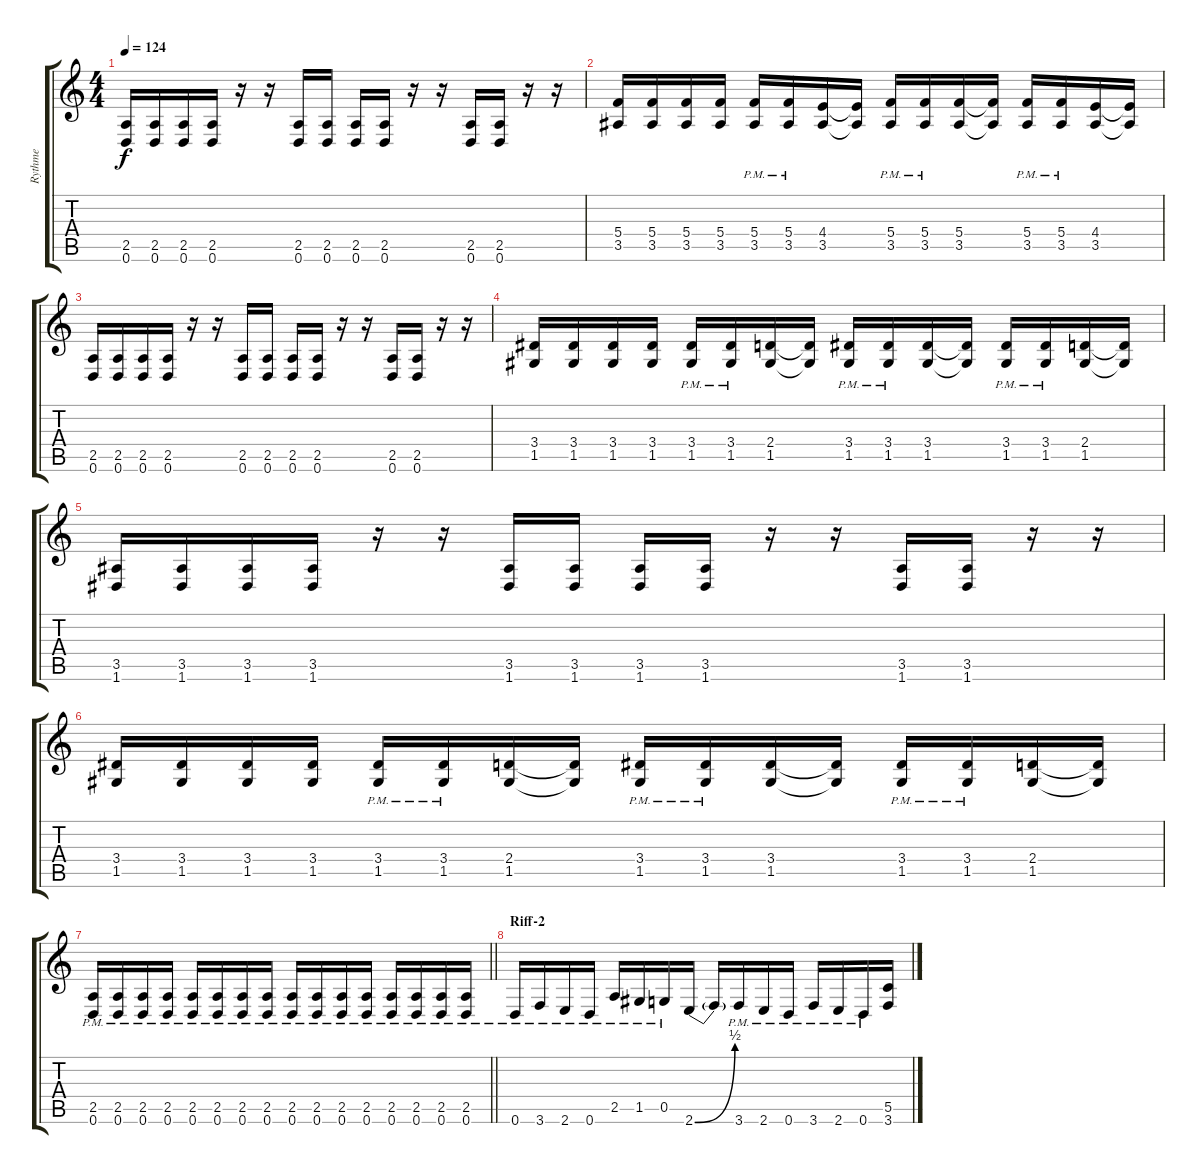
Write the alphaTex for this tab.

\track ("Rythme" "Rythme") {instrument distortionguitar}
\staff {score tabs}
\tuning (D4 A3 F3 C3 G2 D2) {hide}
\ts (4 4)
\tempo 124
\clef g2
\ks c
(2.5 0.6).16{dy f} (2.5 0.6).16 (2.5 0.6).16 (2.5 0.6).16 r.16 r.16 (2.5 0.6).16 (2.5 0.6).16 (2.5 0.6).16 (2.5 0.6).16 r.16 r.16 (2.5 0.6).16 (2.5 0.6).16 r.16 r.16 |
(5.4 3.5).16 (5.4 3.5).16 (5.4 3.5).16 (5.4 3.5).16 (5.4{pm} 3.5{pm}).16 (5.4{pm} 3.5{pm}).16 (4.4 3.5).16 (4.4{t} 3.5{t}).16 (5.4{pm} 3.5{pm}).16 (5.4{pm} 3.5{pm}).16 (5.4 3.5).16 (5.4{t} 3.5{t}).16 (5.4{pm} 3.5{pm}).16 (5.4{pm} 3.5{pm}).16 (4.4 3.5).16 (4.4{t} 3.5{t}).16 |
(2.5 0.6).16 (2.5 0.6).16 (2.5 0.6).16 (2.5 0.6).16 r.16 r.16 (2.5 0.6).16 (2.5 0.6).16 (2.5 0.6).16 (2.5 0.6).16 r.16 r.16 (2.5 0.6).16 (2.5 0.6).16 r.16 r.16 |
(3.4 1.5).16 (3.4 1.5).16 (3.4 1.5).16 (3.4 1.5).16 (3.4{pm} 1.5{pm}).16 (3.4{pm} 1.5{pm}).16 (2.4 1.5).16 (2.4{t} 1.5{t}).16 (3.4{pm} 1.5{pm}).16 (3.4{pm} 1.5{pm}).16 (3.4 1.5).16 (3.4{t} 1.5{t}).16 (3.4{pm} 1.5{pm}).16 (3.4{pm} 1.5{pm}).16 (2.4 1.5).16 (2.4{t} 1.5{t}).16 |
(3.5 1.6).16 (3.5 1.6).16 (3.5 1.6).16 (3.5 1.6).16 r.16 r.16 (3.5 1.6).16 (3.5 1.6).16 (3.5 1.6).16 (3.5 1.6).16 r.16 r.16 (3.5 1.6).16 (3.5 1.6).16 r.16 r.16 |
(3.4 1.5).16 (3.4 1.5).16 (3.4 1.5).16 (3.4 1.5).16 (3.4{pm} 1.5{pm}).16 (3.4{pm} 1.5{pm}).16 (2.4 1.5).16 (2.4{t} 1.5{t}).16 (3.4{pm} 1.5{pm}).16 (3.4{pm} 1.5{pm}).16 (3.4 1.5).16 (3.4{t} 1.5{t}).16 (3.4{pm} 1.5{pm}).16 (3.4{pm} 1.5{pm}).16 (2.4 1.5).16 (2.4{t} 1.5{t}).16 |
\barLineRight lightlight
(2.5{pm} 0.6{pm}).16 (2.5{pm} 0.6{pm}).16 (2.5{pm} 0.6{pm}).16 (2.5{pm} 0.6{pm}).16 (2.5{pm} 0.6{pm}).16 (2.5{pm} 0.6{pm}).16 (2.5{pm} 0.6{pm}).16 (2.5{pm} 0.6{pm}).16 (2.5{pm} 0.6{pm}).16 (2.5{pm} 0.6{pm}).16 (2.5{pm} 0.6{pm}).16 (2.5{pm} 0.6{pm}).16 (2.5{pm} 0.6{pm}).16 (2.5{pm} 0.6{pm}).16 (2.5{pm} 0.6{pm}).16 (2.5{pm} 0.6{pm}).16 |
\section ("" "Riff-2")
0.6{pm}.16 3.6{pm}.16 2.6{pm}.16 0.6{pm}.16 2.5{pm}.16 1.5{pm}.16 0.5{pm}.16 2.6{be (bend 0 0 60 2)}.16 2.6{t}.16 3.6{pm}.16 2.6{pm}.16 0.6{pm}.16 3.6{pm}.16 2.6{pm}.16 0.6{pm}.16 (5.5 3.6).16
